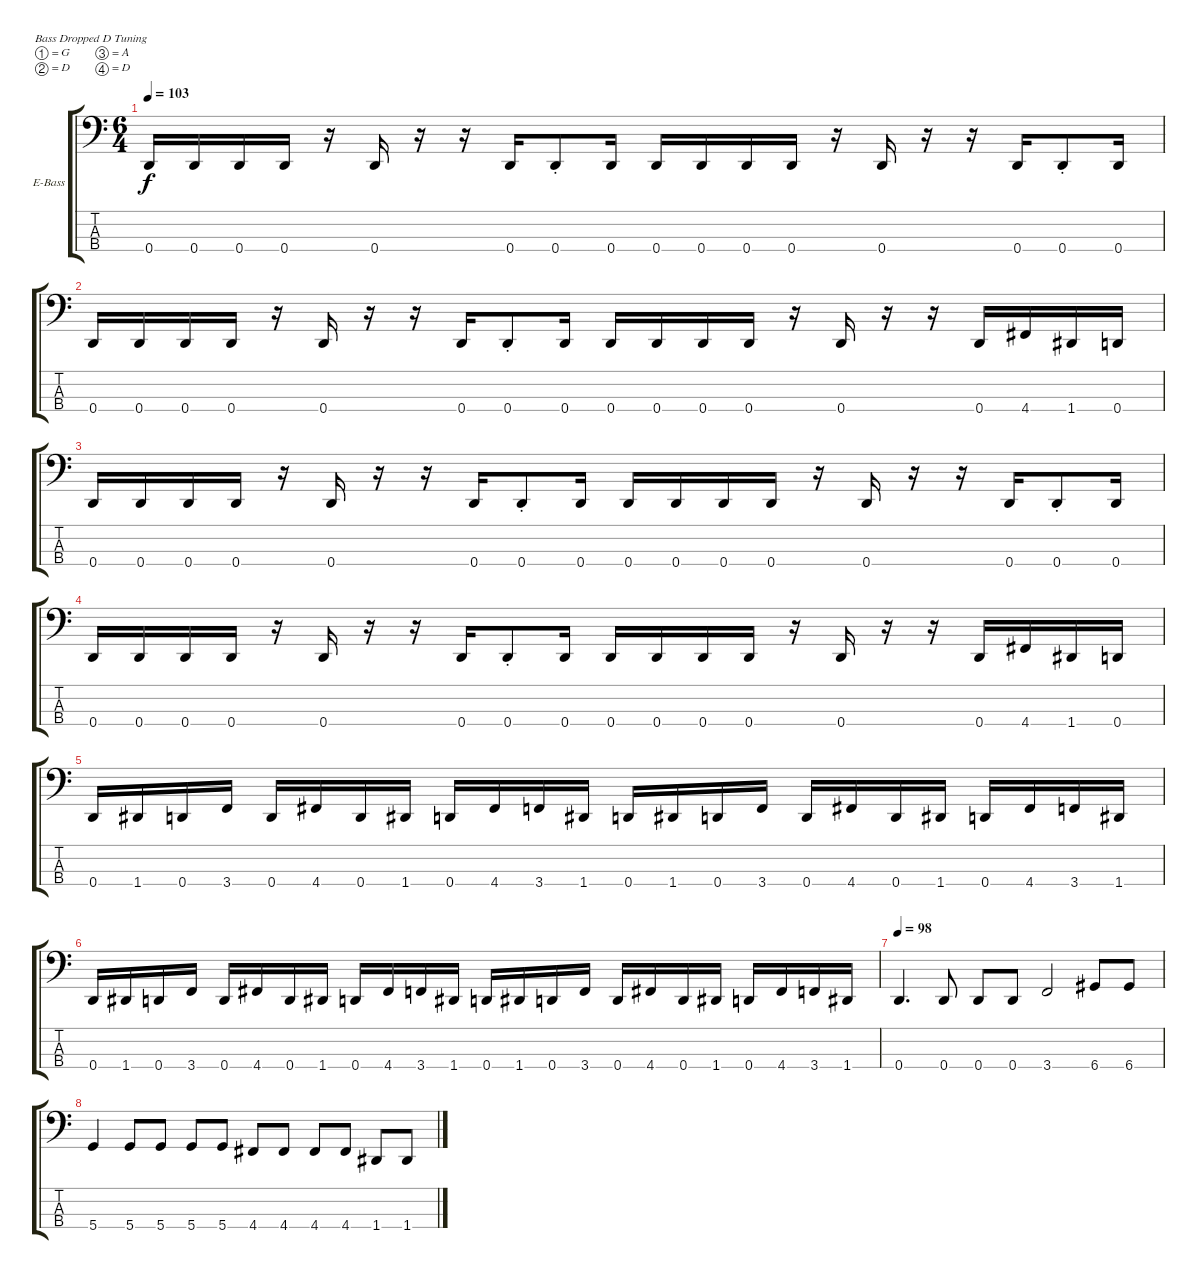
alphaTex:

\bracketExtendMode groupsimilarinstruments
\firstSystemTrackNameOrientation horizontal
\otherSystemsTrackNameOrientation horizontal
\track ("Bass" "E-Bass") {instrument electricbassfinger}
\staff {score tabs}
\tuning (G2 D2 A1 D1)
\ts (6 4)
\tempo 103
\clef f4
\ks c
0.4.16{dy f} 0.4.16 0.4.16 0.4.16 r.16 0.4.16 r.16 r.16 0.4.16 0.4{st}.8 0.4.16 0.4.16 0.4.16 0.4.16 0.4.16 r.16 0.4.16 r.16 r.16 0.4.16 0.4{st}.8 0.4.16 |
0.4.16 0.4.16 0.4.16 0.4.16 r.16 0.4.16 r.16 r.16 0.4.16 0.4{st}.8 0.4.16 0.4.16 0.4.16 0.4.16 0.4.16 r.16 0.4.16 r.16 r.16 0.4.16 4.4.16 1.4.16 0.4.16 |
0.4.16 0.4.16 0.4.16 0.4.16 r.16 0.4.16 r.16 r.16 0.4.16 0.4{st}.8 0.4.16 0.4.16 0.4.16 0.4.16 0.4.16 r.16 0.4.16 r.16 r.16 0.4.16 0.4{st}.8 0.4.16 |
0.4.16 0.4.16 0.4.16 0.4.16 r.16 0.4.16 r.16 r.16 0.4.16 0.4{st}.8 0.4.16 0.4.16 0.4.16 0.4.16 0.4.16 r.16 0.4.16 r.16 r.16 0.4.16 4.4.16 1.4.16 0.4.16 |
0.4.16 1.4.16 0.4.16 3.4.16 0.4.16 4.4.16 0.4.16 1.4.16 0.4.16 4.4.16 3.4.16 1.4.16 0.4.16 1.4.16 0.4.16 3.4.16 0.4.16 4.4.16 0.4.16 1.4.16 0.4.16 4.4.16 3.4.16 1.4.16 |
0.4.16 1.4.16 0.4.16 3.4.16 0.4.16 4.4.16 0.4.16 1.4.16 0.4.16 4.4.16 3.4.16 1.4.16 0.4.16 1.4.16 0.4.16 3.4.16 0.4.16 4.4.16 0.4.16 1.4.16 0.4.16 4.4.16 3.4.16 1.4.16 |
\tempo 98
0.4.4{d} 0.4.8 0.4.8 0.4.8 3.4.2 6.4.8 6.4.8 |
5.4.4 5.4.8 5.4.8 5.4.8 5.4.8 4.4.8 4.4.8 4.4.8 4.4.8 1.4.8 1.4.8
